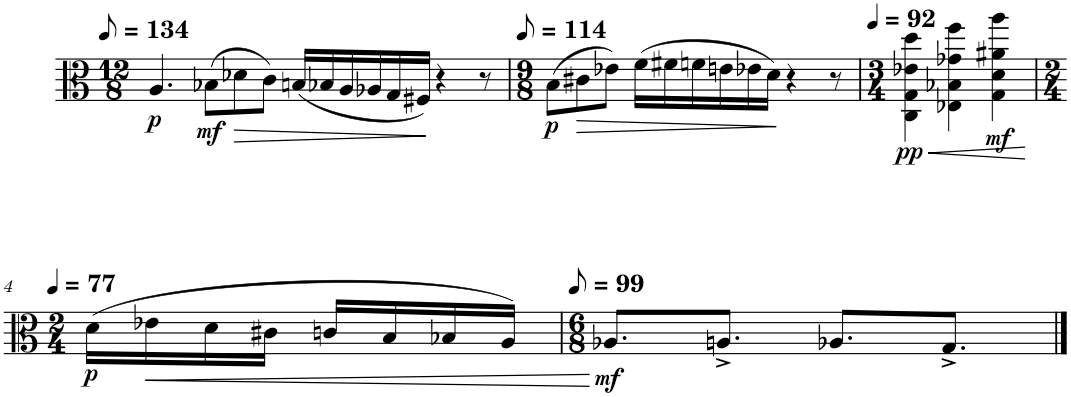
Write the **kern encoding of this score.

**kern	**dynam
*part1	*part1
*staff1	*staff1
*I"Viola	*
*I'Vla.	*
*clefC3	*
*k[]	*
*M12/8	*
*MM67	*
=1	=1
!	!LO:DY:b
4.A/	p
!	!LO:DY:b
(8B-X\L	mf
!	!LO:HP:b
8d-X\	>
8c\J)	.
(16Bn/LL	.
16B-X/	.
16A/	.
16A-X/	.
16G/	.
16F#X/JJ)	.
4r	]
8r	.
=2	=2
*M9/8	*
*MM57	*
!	!LO:DY:b
(8B\L	p
!	!LO:HP:b
8c#X\	>
8e-X\J)	.
(16f\LL	.
16f#X\	.
16fn\	.
16en\	.
16e-X\	.
16d\JJ)	.
4r	]
8r	.
=3	=3
*M3/4	*
*MM92	*
!	!LO:HP:b
!	!LO:DY:n=1:b
4C\ 4G\ 4e-X\ 4dd\	< pp
4E-X\ 4B-X\ 4g-X\ 4ff\	.
!	!LO:DY:n=2:b
4G\ 4d\ 4a#X\ 4aa\	mf
.	[
!!LO:LB:g=z
=4	=4
*M2/4	*
*MM77	*
!	!LO:DY:b
(16d\LL	p
!	!LO:HP:b
16e-X\	<
16d\	.
16c#X\JJ	.
16cn/LL	.
16B/	.
16B-X/	.
16A/JJ)	.
.	[
=5	=5
*M6/8	*
*MM50	*
!	!LO:DY:b
8.A-X/L	mf
8.An^/J	.
8.A-X/L	.
8.G^/J	.
==	==
*-	*-
